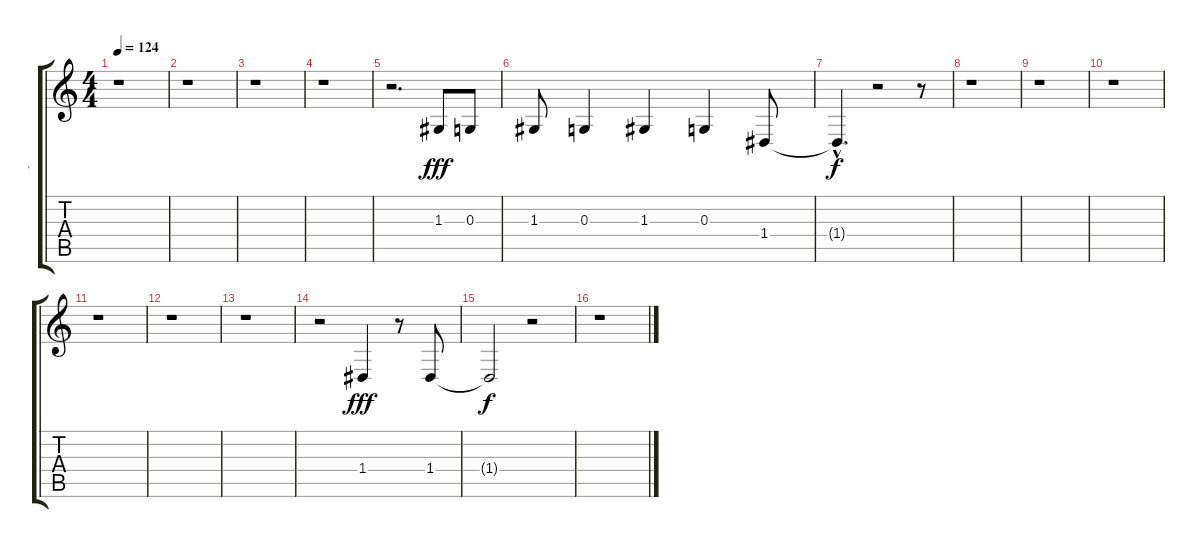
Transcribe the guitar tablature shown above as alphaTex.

\track ("-" "-") {instrument fx4atmosphere}
\staff {score tabs}
\tuning (E4 B3 G3 D3 A2 E2) {hide}
\ts (4 4)
\tempo 124
\clef g2
\ks c
r.1{dy f} |
r.1 |
r.1 |
r.1 |
r.2{d} 1.3.8{dy fff volume 12 balance 8 instrument fx5brightness} 0.3.8 |
1.3.8 0.3.4 1.3.4 0.3.4 1.4.8 |
1.4{hac t}.4{d dy f} r.2 r.8 |
r.1 |
r.1 |
r.1 |
r.1 |
r.1 |
r.1 |
r.2 1.4.4{dy fff} r.8 1.4.8 |
1.4{t}.2{dy f} r.2 |
r.1
